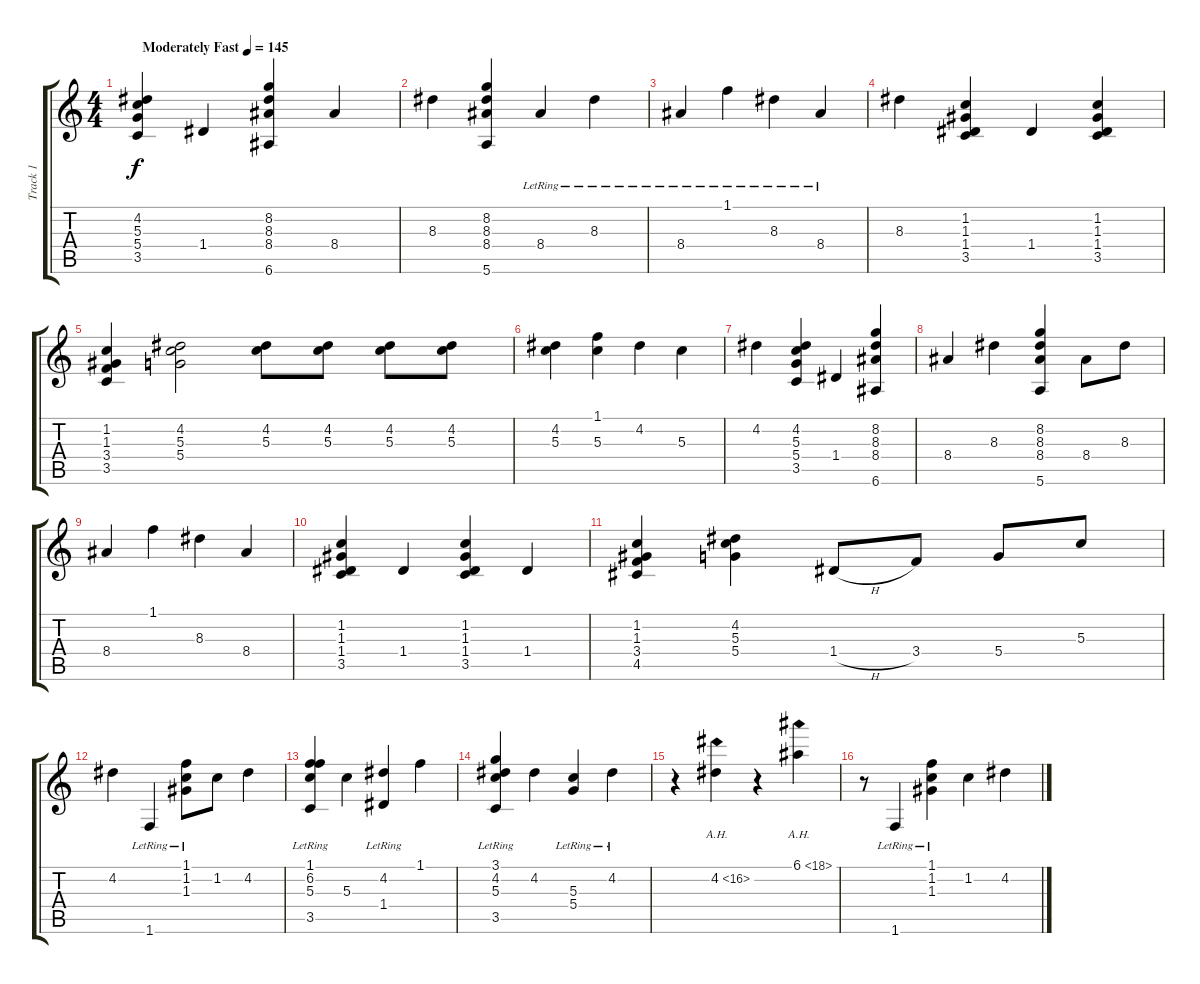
\track ("Track 1" "Track 1") {instrument acousticguitarsteel}
\staff {score tabs}
\tuning (E4 B3 G3 D3 A2 E2) {hide}
\ts (4 4)
\tempo (145 "Moderately Fast")
\clef g2
\ks c
(4.2 5.3 5.4 3.5).4{dy f instrument acousticguitarsteel} 1.4.4 (8.2 8.3 8.4 6.6).4 8.4.4 |
8.3.4 (8.2 8.3 8.4 5.6).4 8.4{lr}.4 8.3{lr}.4 |
8.4{lr}.4 1.1{lr}.4 8.3{lr}.4 8.4{lr}.4 |
8.3.4 (1.2 1.3 1.4 3.5).4 1.4.4 (1.2 1.3 1.4 3.5).4 |
(1.2 1.3 3.4 3.5).4 (4.2 5.3 5.4).2 (4.2 5.3).8 (4.2 5.3).8 (4.2 5.3).8 (4.2 5.3).8 |
(4.2 5.3).4 (1.1 5.3).4 4.2.4 5.3.4 |
4.2.4 (4.2 5.3 5.4 3.5).4 1.4.4 (8.2 8.3 8.4 6.6).4 |
8.4.4 8.3.4 (8.2 8.3 8.4 5.6).4 8.4.8 8.3.8 |
8.4.4 1.1.4 8.3.4 8.4.4 |
(1.2 1.3 1.4 3.5).4 1.4.4 (1.2 1.3 1.4 3.5).4 1.4.4 |
(1.2 1.3 3.4 4.5).4 (4.2 5.3 5.4).4 1.4{h}.8 3.4.8 5.4.8 5.3.8 |
4.2.4 1.6{lr}.4 (1.1{lr} 1.2 1.3).8 1.2.8 4.2.4 |
(1.1 6.2 5.3 3.5{lr}).4 5.3.4 (4.2 1.4{lr}).4 1.1.4 |
(3.1 4.2 5.3 3.5{lr}).4 4.2.4 (5.3 5.4{lr}).4 4.2{lr}.4 |
r.4 4.2{ah 12}.4 r.4 6.1{ah 12}.4 |
r.8 1.6{lr}.4 (1.1{lr} 1.2 1.3).4 1.2.4 4.2.4
